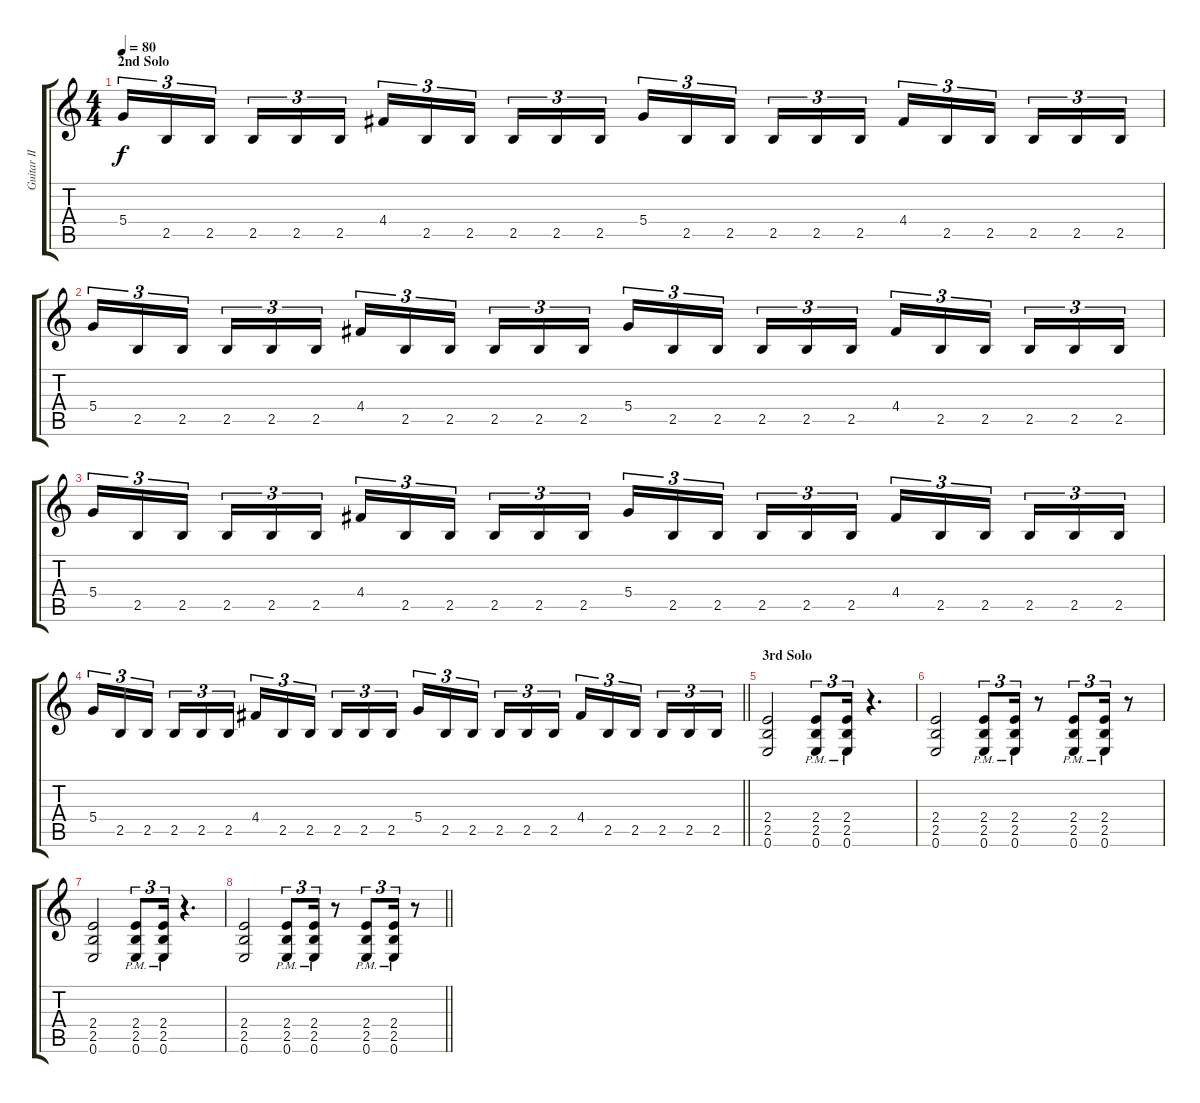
\track ("Guitar II" "Guitar II") {instrument distortionguitar}
\staff {score tabs}
\tuning (E4 B3 G3 D3 A2 E2) {hide}
\ts (4 4)
\section ("" "2nd Solo")
\tempo 80
\clef g2
\ks c
5.4.16{tu (3 2) dy f} 2.5.16{tu (3 2)} 2.5.16{tu (3 2) beam splitsecondary} 2.5.16{tu (3 2)} 2.5.16{tu (3 2)} 2.5.16{tu (3 2)} 4.4.16{tu (3 2)} 2.5.16{tu (3 2)} 2.5.16{tu (3 2) beam splitsecondary} 2.5.16{tu (3 2)} 2.5.16{tu (3 2)} 2.5.16{tu (3 2)} 5.4.16{tu (3 2)} 2.5.16{tu (3 2)} 2.5.16{tu (3 2) beam splitsecondary} 2.5.16{tu (3 2)} 2.5.16{tu (3 2)} 2.5.16{tu (3 2)} 4.4.16{tu (3 2)} 2.5.16{tu (3 2)} 2.5.16{tu (3 2) beam splitsecondary} 2.5.16{tu (3 2)} 2.5.16{tu (3 2)} 2.5.16{tu (3 2)} |
5.4.16{tu (3 2)} 2.5.16{tu (3 2)} 2.5.16{tu (3 2) beam splitsecondary} 2.5.16{tu (3 2)} 2.5.16{tu (3 2)} 2.5.16{tu (3 2)} 4.4.16{tu (3 2)} 2.5.16{tu (3 2)} 2.5.16{tu (3 2) beam splitsecondary} 2.5.16{tu (3 2)} 2.5.16{tu (3 2)} 2.5.16{tu (3 2)} 5.4.16{tu (3 2)} 2.5.16{tu (3 2)} 2.5.16{tu (3 2) beam splitsecondary} 2.5.16{tu (3 2)} 2.5.16{tu (3 2)} 2.5.16{tu (3 2)} 4.4.16{tu (3 2)} 2.5.16{tu (3 2)} 2.5.16{tu (3 2) beam splitsecondary} 2.5.16{tu (3 2)} 2.5.16{tu (3 2)} 2.5.16{tu (3 2)} |
5.4.16{tu (3 2)} 2.5.16{tu (3 2)} 2.5.16{tu (3 2) beam splitsecondary} 2.5.16{tu (3 2)} 2.5.16{tu (3 2)} 2.5.16{tu (3 2)} 4.4.16{tu (3 2)} 2.5.16{tu (3 2)} 2.5.16{tu (3 2) beam splitsecondary} 2.5.16{tu (3 2)} 2.5.16{tu (3 2)} 2.5.16{tu (3 2)} 5.4.16{tu (3 2)} 2.5.16{tu (3 2)} 2.5.16{tu (3 2) beam splitsecondary} 2.5.16{tu (3 2)} 2.5.16{tu (3 2)} 2.5.16{tu (3 2)} 4.4.16{tu (3 2)} 2.5.16{tu (3 2)} 2.5.16{tu (3 2) beam splitsecondary} 2.5.16{tu (3 2)} 2.5.16{tu (3 2)} 2.5.16{tu (3 2)} |
\barLineRight lightlight
5.4.16{tu (3 2)} 2.5.16{tu (3 2)} 2.5.16{tu (3 2) beam splitsecondary} 2.5.16{tu (3 2)} 2.5.16{tu (3 2)} 2.5.16{tu (3 2)} 4.4.16{tu (3 2)} 2.5.16{tu (3 2)} 2.5.16{tu (3 2) beam splitsecondary} 2.5.16{tu (3 2)} 2.5.16{tu (3 2)} 2.5.16{tu (3 2)} 5.4.16{tu (3 2)} 2.5.16{tu (3 2)} 2.5.16{tu (3 2) beam splitsecondary} 2.5.16{tu (3 2)} 2.5.16{tu (3 2)} 2.5.16{tu (3 2)} 4.4.16{tu (3 2)} 2.5.16{tu (3 2)} 2.5.16{tu (3 2) beam splitsecondary} 2.5.16{tu (3 2)} 2.5.16{tu (3 2)} 2.5.16{tu (3 2)} |
\section ("" "3rd Solo")
(2.4 2.5 0.6).2 (2.4{pm} 2.5{pm} 0.6{pm}).8{tu (3 2)} (2.4{pm} 2.5{pm} 0.6{pm}).16{tu (3 2)} r.4{d} |
(2.4 2.5 0.6).2 (2.4{pm} 2.5{pm} 0.6{pm}).8{tu (3 2)} (2.4{pm} 2.5{pm} 0.6{pm}).16{tu (3 2)} r.8 (2.4{pm} 2.5{pm} 0.6{pm}).8{tu (3 2)} (2.4{pm} 2.5{pm} 0.6{pm}).16{tu (3 2)} r.8 |
(2.4 2.5 0.6).2 (2.4{pm} 2.5{pm} 0.6{pm}).8{tu (3 2)} (2.4{pm} 2.5{pm} 0.6{pm}).16{tu (3 2)} r.4{d} |
\barLineRight lightlight
(2.4 2.5 0.6).2 (2.4{pm} 2.5{pm} 0.6{pm}).8{tu (3 2)} (2.4{pm} 2.5{pm} 0.6{pm}).16{tu (3 2)} r.8 (2.4{pm} 2.5{pm} 0.6{pm}).8{tu (3 2)} (2.4{pm} 2.5{pm} 0.6{pm}).16{tu (3 2)} r.8
